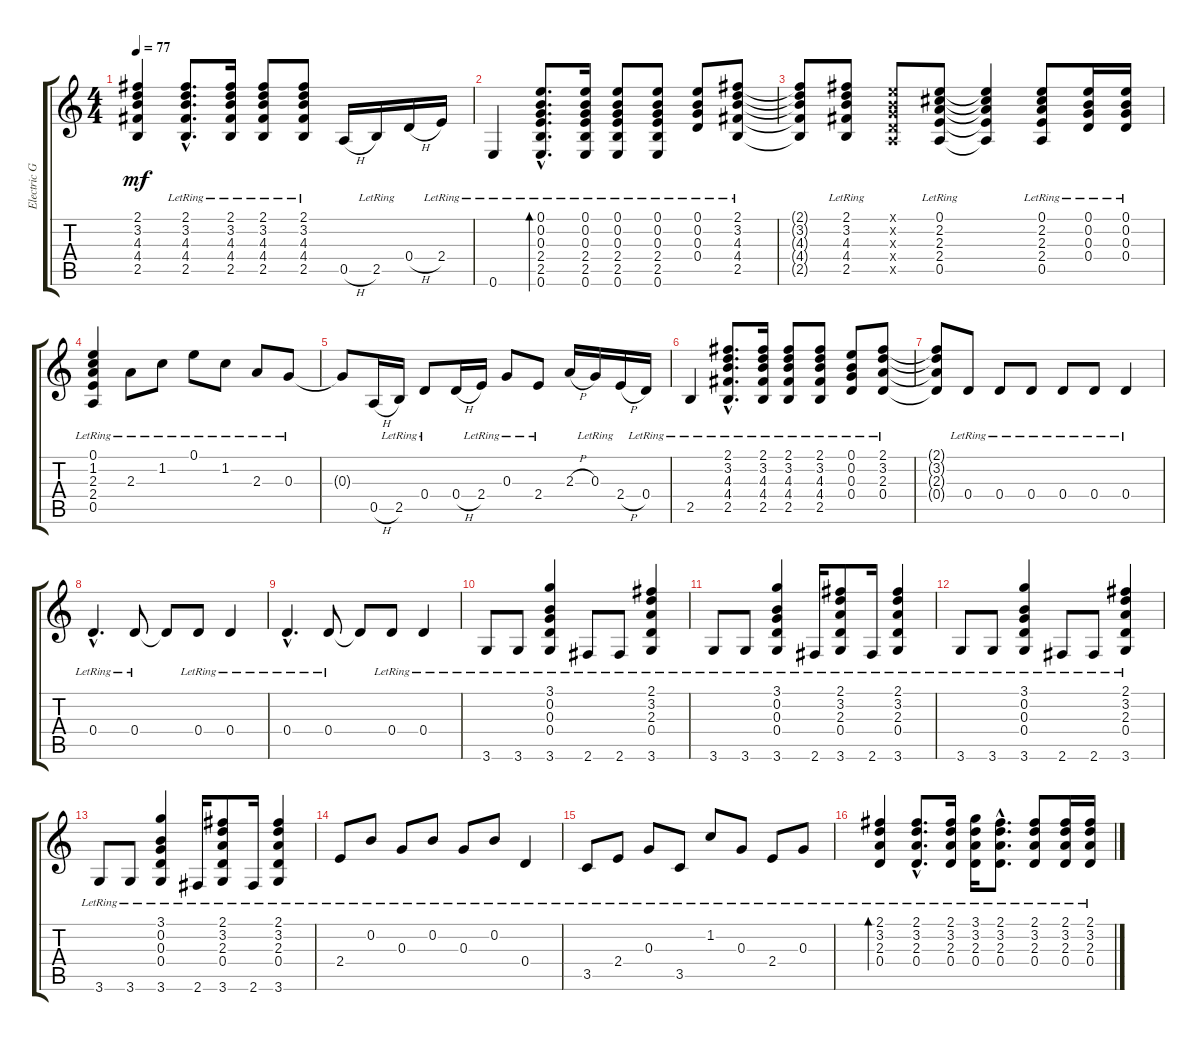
\track ("Electric Guitar 1" "Electric G") {instrument electricguitarjazz}
\staff {score tabs}
\tuning (E4 B3 G3 D3 A2 E2) {hide}
\ts (4 4)
\tempo 77
\clef g2
\ks c
(2.1{t} 3.2{t} 4.3{t} 4.4{t} 2.5{t}).4{dy mf} (2.1{hac lr} 3.2{hac lr} 4.3{hac lr} 4.4{hac lr} 2.5{hac lr}).8{d} (2.1{lr} 3.2{lr} 4.3{lr} 4.4{lr} 2.5{lr}).16 (2.1{lr} 3.2{lr} 4.3{lr} 4.4{lr} 2.5{lr}).8 (2.1{lr} 3.2{lr} 4.3{lr} 4.4{lr} 2.5{lr}).8 0.5{h}.16 2.5{lr}.16 0.4{h}.16 2.4{lr}.16 |
0.6{lr}.4 (0.1{hac lr} 0.2{hac lr} 0.3{hac lr} 2.4{hac lr} 2.5{hac lr} 0.6{hac lr}).8{d bd 60} (0.1{lr} 0.2{lr} 0.3{lr} 2.4{lr} 2.5{lr} 0.6{lr}).16 (0.1{lr} 0.2{lr} 0.3{lr} 2.4{lr} 2.5{lr} 0.6{lr}).8 (0.1{lr} 0.2{lr} 0.3{lr} 2.4{lr} 2.5{lr} 0.6{lr}).8 (0.1{lr} 0.2{lr} 0.3{lr} 0.4{lr}).8 (2.1{lr} 3.2{lr} 4.3{lr} 4.4{lr} 2.5{lr}).8 |
(2.1{t} 3.2{t} 4.3{t} 4.4{t} 2.5{t}).8 (2.1{lr} 3.2{lr} 4.3{lr} 4.4{lr} 2.5{lr}).8 (0.1{x} 0.2{x} 0.3{x} 0.4{x} 0.5{x}).8 (0.1{lr} 2.2{lr} 2.3{lr} 2.4{lr} 0.5{lr}).8 (0.1{t} 2.2{t} 2.3{t} 2.4{t} 0.5{t}).4 (0.1{lr} 2.2{lr} 2.3{lr} 2.4{lr} 0.5{lr}).8 (0.1{lr} 0.2{lr} 0.3{lr} 0.4{lr}).16 (0.1{lr} 0.2{lr} 0.3{lr} 0.4{lr}).16 |
(0.1{lr} 1.2{lr} 2.3{lr} 2.4{lr} 0.5{lr}).4 2.3{lr}.8 1.2{lr}.8 0.1{lr}.8 1.2{lr}.8 2.3{lr}.8 0.3{lr}.8 |
0.3{t}.8 0.5{h}.16 2.5{lr}.16 0.4{lr}.8 0.4{h}.16 2.4{lr}.16 0.3{lr}.8 2.4{lr}.8 2.3{h}.16 0.3{lr}.16 2.4{h}.16 0.4{lr}.16 |
2.5{lr}.4 (2.1{hac lr} 3.2{hac lr} 4.3{hac lr} 4.4{hac lr} 2.5{hac lr}).8{d} (2.1{lr} 3.2{lr} 4.3{lr} 4.4{lr} 2.5{lr}).16 (2.1{lr} 3.2{lr} 4.3{lr} 4.4{lr} 2.5{lr}).8 (2.1{lr} 3.2{lr} 4.3{lr} 4.4{lr} 2.5{lr}).8 (0.1{lr} 0.2{lr} 0.3{lr} 0.4{lr}).8 (2.1{lr} 3.2{lr} 2.3{lr} 0.4{lr}).8 |
(2.1{t} 3.2{t} 2.3{t} 0.4{t}).8 0.4{lr}.8 0.4{lr}.8 0.4{lr}.8 0.4{lr}.8 0.4{lr}.8 0.4{lr}.4 |
0.4{hac lr}.4{d} 0.4{lr}.8 0.4{t}.8 0.4{lr}.8 0.4{lr}.4 |
0.4{hac lr}.4{d} 0.4{lr}.8 0.4{t}.8 0.4{lr}.8 0.4{lr}.4 |
3.6{lr}.8 3.6{lr}.8 (3.1{lr} 0.2{lr} 0.3{lr} 0.4{lr} 3.6{lr}).4 2.6{lr}.8 2.6{lr}.8 (2.1{lr} 3.2{lr} 2.3{lr} 0.4{lr} 3.6{lr}).4 |
3.6{lr}.8 3.6{lr}.8 (3.1{lr} 0.2{lr} 0.3{lr} 0.4{lr} 3.6{lr}).4 2.6{lr}.16 (2.1{lr} 3.2{lr} 2.3{lr} 0.4{lr} 3.6{lr}).8 2.6{lr}.16 (2.1{lr} 3.2{lr} 2.3{lr} 0.4{lr} 3.6{lr}).4 |
3.6{lr}.8 3.6{lr}.8 (3.1{lr} 0.2{lr} 0.3{lr} 0.4{lr} 3.6{lr}).4 2.6{lr}.8 2.6{lr}.8 (2.1{lr} 3.2{lr} 2.3{lr} 0.4{lr} 3.6{lr}).4 |
3.6{lr}.8 3.6{lr}.8 (3.1{lr} 0.2{lr} 0.3{lr} 0.4{lr} 3.6{lr}).4 2.6{lr}.16 (2.1{lr} 3.2{lr} 2.3{lr} 0.4{lr} 3.6{lr}).8 2.6{lr}.16 (2.1{lr} 3.2{lr} 2.3{lr} 0.4{lr} 3.6{lr}).4 |
2.4{lr}.8 0.2{lr}.8 0.3{lr}.8 0.2{lr}.8 0.3{lr}.8 0.2{lr}.8 0.4{lr}.4 |
3.5{lr}.8 2.4{lr}.8 0.3{lr}.8 3.5{lr}.8 1.2{lr}.8 0.3{lr}.8 2.4{lr}.8 0.3{lr}.8 |
(2.1{lr} 3.2{lr} 2.3{lr} 0.4{lr}).4{bd 120} (2.1{hac lr} 3.2{hac lr} 2.3{hac lr} 0.4{hac lr}).8{d} (2.1{lr} 3.2{lr} 2.3{lr} 0.4{lr}).16 (3.1{lr} 3.2{lr} 2.3{lr} 0.4{lr}).16 (2.1{hac lr} 3.2{hac lr} 2.3{hac lr} 0.4{hac lr}).8{d} (2.1{lr} 3.2{lr} 2.3{lr} 0.4{lr}).8 (2.1{lr} 3.2{lr} 2.3{lr} 0.4{lr}).16 (2.1{lr} 3.2{lr} 2.3{lr} 0.4{lr}).16
